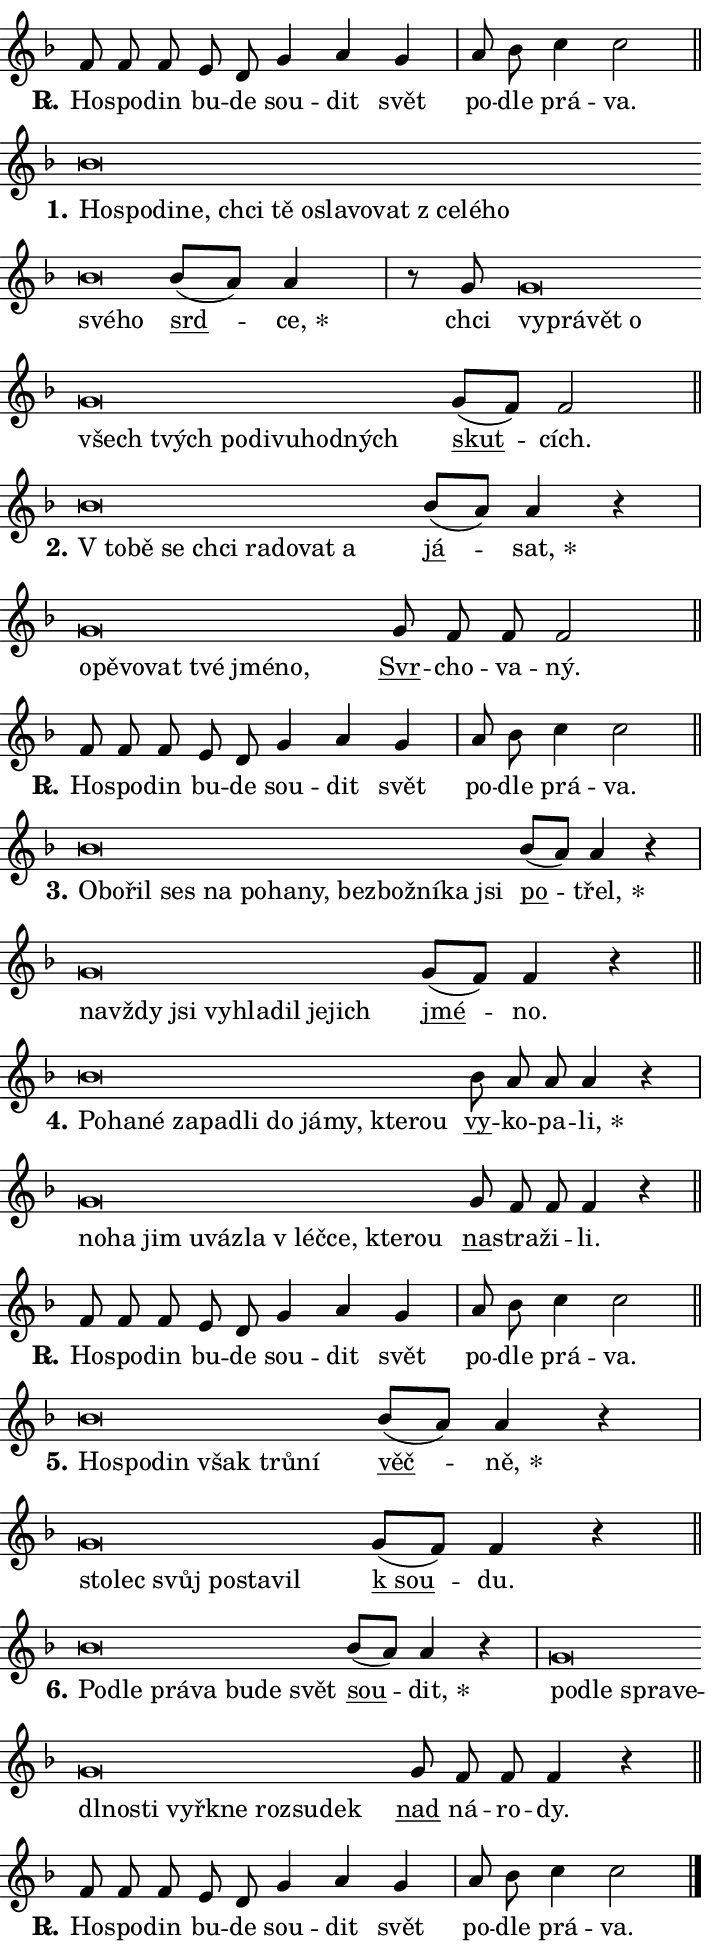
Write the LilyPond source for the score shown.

\version "2.24.0"
\header { tagline = "" }
\paper {
  indent = 0\cm
  top-margin = 0\cm
  right-margin = 0.13\cm % to fit lyric hyphens
  bottom-margin = 0\cm
  left-margin = 0\cm
  paper-width = 12\cm
  page-breaking = #ly:one-page-breaking
  system-system-spacing.basic-distance = #11
  score-system-spacing.basic-distance = #11
  ragged-last = ##f
}


%% Author: Thomas Morley
%% https://lists.gnu.org/archive/html/lilypond-user/2020-05/msg00002.html
#(define (line-position grob)
"Returns position of @var[grob} in current system:
   @code{'start}, if at first time-step
   @code{'end}, if at last time-step
   @code{'middle} otherwise
"
  (let* ((col (ly:item-get-column grob))
         (ln (ly:grob-object col 'left-neighbor))
         (rn (ly:grob-object col 'right-neighbor))
         (col-to-check-left (if (ly:grob? ln) ln col))
         (col-to-check-right (if (ly:grob? rn) rn col))
         (break-dir-left
           (and
             (ly:grob-property col-to-check-left 'non-musical #f)
             (ly:item-break-dir col-to-check-left)))
         (break-dir-right
           (and
             (ly:grob-property col-to-check-right 'non-musical #f)
             (ly:item-break-dir col-to-check-right))))
        (cond ((eqv? 1 break-dir-left) 'start)
              ((eqv? -1 break-dir-right) 'end)
              (else 'middle))))

#(define (tranparent-at-line-position vctor)
  (lambda (grob)
  "Relying on @code{line-position} select the relevant enry from @var{vctor}.
Used to determine transparency,"
    (case (line-position grob)
      ((end) (not (vector-ref vctor 0)))
      ((middle) (not (vector-ref vctor 1)))
      ((start) (not (vector-ref vctor 2))))))

noteHeadBreakVisibility =
#(define-music-function (break-visibility)(vector?)
"Makes @code{NoteHead}s transparent relying on @var{break-visibility}"
#{
  \override NoteHead.transparent =
    #(tranparent-at-line-position break-visibility)
#})

#(define delete-ledgers-for-transparent-note-heads
  (lambda (grob)
    "Reads whether a @code{NoteHead} is transparent.
If so this @code{NoteHead} is removed from @code{'note-heads} from
@var{grob}, which is supposed to be @code{LedgerLineSpanner}.
As a result ledgers are not printed for this @code{NoteHead}"
    (let* ((nhds-array (ly:grob-object grob 'note-heads))
           (nhds-list
             (if (ly:grob-array? nhds-array)
                 (ly:grob-array->list nhds-array)
                 '()))
           ;; Relies on the transparent-property being done before
           ;; Staff.LedgerLineSpanner.after-line-breaking is executed.
           ;; This is fragile ...
           (to-keep
             (remove
               (lambda (nhd)
                 (ly:grob-property nhd 'transparent #f))
               nhds-list)))
      ;; TODO find a better method to iterate over grob-arrays, similiar
      ;; to filter/remove etc for lists
      ;; For now rebuilt from scratch
      (set! (ly:grob-object grob 'note-heads)  '())
      (for-each
        (lambda (nhd)
          (ly:pointer-group-interface::add-grob grob 'note-heads nhd))
        to-keep))))

squashNotes = {
  \override NoteHead.X-extent = #'(-0.2 . 0.2)
  \override NoteHead.Y-extent = #'(-0.75 . 0)
  \override NoteHead.stencil =
    #(lambda (grob)
       (let ((pos (ly:grob-property grob 'staff-position)))
         (begin
           (if (< pos -7) (display "ERROR: Lower brevis then expected\n") (display ""))
           (if (<= pos -6) ly:text-interface::print ly:note-head::print))))
}
unSquashNotes = {
  \revert NoteHead.X-extent
  \revert NoteHead.Y-extent
  \revert NoteHead.stencil
}

hideNotes = \noteHeadBreakVisibility #begin-of-line-visible
unHideNotes = \noteHeadBreakVisibility #all-visible

% work-around for resetting accidentals
% https://lilypond.org/doc/v2.23/Documentation/notation/displaying-rhythms#unmetered-music
cadenzaMeasure = {
  \cadenzaOff
  \partial 1024 s1024
  \cadenzaOn
}

#(define-markup-command (accent layout props text) (markup?)
  "Underline accented syllable"
  (interpret-markup layout props
    #{\markup \override #'(offset . 4.3) \underline { #text }#}))

responsum = \markup \concat {
  "R" \hspace #-1.05 \path #0.1 #'((moveto 0 0.07) (lineto 0.9 0.8)) \hspace #0.05 "."
}

spaceSize = #0.6828661417322834 % exact space size for TeX Gyre Schola

\layout {
  \context {
    \Staff
    \remove "Time_signature_engraver"
    \override LedgerLineSpanner.after-line-breaking = #delete-ledgers-for-transparent-note-heads
  }
  \context {
    \Lyrics {
      \override LyricSpace.minimum-distance = \spaceSize
      \override LyricText.font-name = #"TeX Gyre Schola"
      \override LyricText.font-size = 1
      \override StanzaNumber.font-name = #"TeX Gyre Schola Bold"
      \override StanzaNumber.font-size = 1
    }
  }
  \context {
    \Score 
    \override NoteHead.text =
      #(lambda (grob) 
        (let ((pos (ly:grob-property grob 'staff-position)))
          #{\markup {
            \combine
              \halign #-0.55 \raise #(if (= pos -6) 0 0.5) \override #'(thickness . 2) \draw-line #'(3.2 . 0)
              \musicglyph "noteheads.sM1"
          }#}))
  }
}

% magnetic-lyrics.ily
%
%   written by
%     Jean Abou Samra <jean@abou-samra.fr>
%     Werner Lemberg <wl@gnu.org>
%
%   adapted by
%     Jiri Hon <jiri.hon@gmail.com>
%
% Version 2022-Apr-15

% https://www.mail-archive.com/lilypond-user@gnu.org/msg149350.html

#(define (Left_hyphen_pointer_engraver context)
   "Collect syllable-hyphen-syllable occurrences in lyrics and store
them in properties.  This engraver only looks to the left.  For
example, if the lyrics input is @code{foo -- bar}, it does the
following.

@itemize @bullet
@item
Set the @code{text} property of the @code{LyricHyphen} grob between
@q{foo} and @q{bar} to @code{foo}.

@item
Set the @code{left-hyphen} property of the @code{LyricText} grob with
text @q{foo} to the @code{LyricHyphen} grob between @q{foo} and
@q{bar}.
@end itemize

Use this auxiliary engraver in combination with the
@code{lyric-@/text::@/apply-@/magnetic-@/offset!} hook."
   (let ((hyphen #f)
         (text #f))
     (make-engraver
      (acknowledgers
       ((lyric-syllable-interface engraver grob source-engraver)
        (set! text grob)))
      (end-acknowledgers
       ((lyric-hyphen-interface engraver grob source-engraver)
        ;(when (not (grob::has-interface grob 'lyric-space-interface))
          (set! hyphen grob)));)
      ((stop-translation-timestep engraver)
       (when (and text hyphen)
         (ly:grob-set-object! text 'left-hyphen hyphen))
       (set! text #f)
       (set! hyphen #f)))))

#(define (lyric-text::apply-magnetic-offset! grob)
   "If the space between two syllables is less than the value in
property @code{LyricText@/.details@/.squash-threshold}, move the right
syllable to the left so that it gets concatenated with the left
syllable.

Use this function as a hook for
@code{LyricText@/.after-@/line-@/breaking} if the
@code{Left_@/hyphen_@/pointer_@/engraver} is active."
   (let ((hyphen (ly:grob-object grob 'left-hyphen #f)))
     (when hyphen
       (let ((left-text (ly:spanner-bound hyphen LEFT)))
         (when (grob::has-interface left-text 'lyric-syllable-interface)
           (let* ((common (ly:grob-common-refpoint grob left-text X))
                  (this-x-ext (ly:grob-extent grob common X))
                  (left-x-ext
                   (begin
                     ;; Trigger magnetism for left-text.
                     (ly:grob-property left-text 'after-line-breaking)
                     (ly:grob-extent left-text common X)))
                  ;; `delta` is the gap width between two syllables.
                  (delta (- (interval-start this-x-ext)
                            (interval-end left-x-ext)))
                  (details (ly:grob-property grob 'details))
                  (threshold (assoc-get 'squash-threshold details 0.2)))
             (when (< delta threshold)
               (let* (;; We have to manipulate the input text so that
                      ;; ligatures crossing syllable boundaries are not
                      ;; disabled.  For languages based on the Latin
                      ;; script this is essentially a beautification.
                      ;; However, for non-Western scripts it can be a
                      ;; necessity.
                      (lt (ly:grob-property left-text 'text))
                      (rt (ly:grob-property grob 'text))
                      (is-space (grob::has-interface hyphen 'lyric-space-interface))
                      (space (if is-space " " ""))
                      (extra-delta (if is-space spaceSize 0))
                      ;; Append new syllable.
                      (ltrt-space (if (and (string? lt) (string? rt))
                                (string-append lt space rt)
                                (make-concat-markup (list lt space rt))))
                      ;; Right-align `ltrt` to the right side.
                      (ltrt-space-markup (grob-interpret-markup
                               grob
                               (make-translate-markup
                                (cons (interval-length this-x-ext) 0)
                                (make-right-align-markup ltrt-space)))))
                 (begin
                   ;; Don't print `left-text`.
                   (ly:grob-set-property! left-text 'stencil #f)
                   ;; Set text and stencil (which holds all collected
                   ;; syllables so far) and shift it to the left.
                   (ly:grob-set-property! grob 'text ltrt-space)
                   (ly:grob-set-property! grob 'stencil ltrt-space-markup)
                   (ly:grob-translate-axis! grob (- (- delta extra-delta)) X))))))))))


#(define (lyric-hyphen::displace-bounds-first grob)
   ;; Make very sure this callback isn't triggered too early.
   (let ((left (ly:spanner-bound grob LEFT))
         (right (ly:spanner-bound grob RIGHT)))
     (ly:grob-property left 'after-line-breaking)
     (ly:grob-property right 'after-line-breaking)
     (ly:lyric-hyphen::print grob)))

squashThreshold = #0.4

\layout {
  \context {
    \Lyrics
    \consists #Left_hyphen_pointer_engraver
    \override LyricText.after-line-breaking =
      #lyric-text::apply-magnetic-offset!
    \override LyricHyphen.stencil = #lyric-hyphen::displace-bounds-first
    \override LyricText.details.squash-threshold = \squashThreshold
    \override LyricHyphen.minimum-distance = 0
    \override LyricHyphen.minimum-length = \squashThreshold
  }
}

squashText = \override LyricText.details.squash-threshold = 9999
unSquashText = \override LyricText.details.squash-threshold = \squashThreshold

leftText = \override LyricText.self-alignment-X = #LEFT
unLeftText = \revert LyricText.self-alignment-X

starOffset = #(lambda (grob) 
                (let ((x_offset (ly:self-alignment-interface::aligned-on-x-parent grob)))
                  (if (= x_offset 0) 0 (+ x_offset 1.2))))

star = #(define-music-function (syllable)(string?)
"Append star separator at the end of a syllable"
#{
  \once \override LyricText.X-offset = #starOffset
  \lyricmode { \markup {
    #syllable
    \override #'((font-name . "TeX Gyre Schola Bold")) \hspace #0.2 \lower #0.65 \larger "*"
  } }
#})

starAccent = #(define-music-function (syllable)(string?)
"Append star separator at the end of a syllable and make accent"
#{
  \once \override LyricText.X-offset = #starOffset
  \lyricmode { \markup {
    \accent #syllable
    \override #'((font-name . "TeX Gyre Schola Bold")) \hspace #0.2 \lower #0.65 \larger "*"
  } }
#})

breath = #(define-music-function (syllable)(string?)
"Append breathing indicator at the end of a syllable"
#{
  \lyricmode { \markup { #syllable "+" } }
#})

optionalBreath = #(define-music-function (syllable)(string?)
"Append optional breathing indicator at the end of a syllable"
#{
  \lyricmode { \markup { #syllable "(+)" } }
#})


\score {
    <<
        \new Voice = "melody" { \cadenzaOn \key f \major \relative { f'8 f f e d \bar "" g4 a \bar "" g \cadenzaMeasure \bar "|" a8 bes c4 c2 \cadenzaMeasure \bar "||" \break } }
        \new Lyrics \lyricsto "melody" { \lyricmode { \set stanza = \responsum
Ho -- spo -- din bu -- de sou -- dit svět po -- dle prá -- va. } }
    >>
    \layout {}
}

\score {
    <<
        \new Voice = "melody" { \cadenzaOn \key f \major \relative { \squashNotes bes'\breve*1/16 \hideNotes \breve*1/16 \bar "" \breve*1/16 \bar "" \breve*1/16 \bar "" \breve*1/16 \bar "" \breve*1/16 \bar "" \breve*1/16 \bar "" \breve*1/16 \bar "" \breve*1/16 \bar "" \breve*1/16 \bar "" \breve*1/16 \bar "" \breve*1/16 \bar "" \breve*1/16 \bar "" \breve*1/16 \breve*1/16 \bar "" \unHideNotes \unSquashNotes \bar "" bes8[( a)] a4 \cadenzaMeasure \bar "|" r8 g8 \squashNotes g\breve*1/16 \hideNotes \breve*1/16 \bar "" \breve*1/16 \bar "" \breve*1/16 \bar "" \breve*1/16 \bar "" \breve*1/16 \bar "" \breve*1/16 \bar "" \breve*1/16 \bar "" \breve*1/16 \bar "" \breve*1/16 \breve*1/16 \bar "" \unHideNotes \unSquashNotes \bar "" g8[( f)] f2 \cadenzaMeasure \bar "||" \break } }
        \new Lyrics \lyricsto "melody" { \lyricmode { \set stanza = "1."
\leftText Ho -- \squashText spo -- di -- ne, chci tě o -- sla -- vo -- vat "z ce" -- lé -- ho své -- ho \unLeftText \unSquashText \markup \accent srd -- \star ce, chci \leftText vy -- \squashText prá -- vět o všech tvých po -- di -- vu -- hod -- ných \unLeftText \unSquashText \markup \accent skut -- cích. } }
    >>
    \layout {}
}

\score {
    <<
        \new Voice = "melody" { \cadenzaOn \key f \major \relative { \squashNotes bes'\breve*1/16 \hideNotes \breve*1/16 \bar "" \breve*1/16 \bar "" \breve*1/16 \bar "" \breve*1/16 \bar "" \breve*1/16 \bar "" \breve*1/16 \breve*1/16 \bar "" \unHideNotes \unSquashNotes \bar "" bes8[( a)] a4 r \cadenzaMeasure \bar "|" \squashNotes g\breve*1/16 \hideNotes \breve*1/16 \bar "" \breve*1/16 \bar "" \breve*1/16 \bar "" \breve*1/16 \bar "" \breve*1/16 \breve*1/16 \bar "" \unHideNotes \unSquashNotes \bar "" g8 f f f2 \cadenzaMeasure \bar "||" \break } }
        \new Lyrics \lyricsto "melody" { \lyricmode { \set stanza = "2."
\leftText "V to" -- \squashText bě se chci ra -- do -- vat a \unLeftText \unSquashText \markup \accent já -- \star sat, \leftText o -- \squashText pě -- vo -- vat tvé jmé -- no, \unLeftText \unSquashText \markup \accent Svr -- cho -- va -- ný. } }
    >>
    \layout {}
}

\score {
    <<
        \new Voice = "melody" { \cadenzaOn \key f \major \relative { f'8 f f e d \bar "" g4 a \bar "" g \cadenzaMeasure \bar "|" a8 bes c4 c2 \cadenzaMeasure \bar "||" \break } }
        \new Lyrics \lyricsto "melody" { \lyricmode { \set stanza = \responsum
Ho -- spo -- din bu -- de sou -- dit svět po -- dle prá -- va. } }
    >>
    \layout {}
}

\score {
    <<
        \new Voice = "melody" { \cadenzaOn \key f \major \relative { \squashNotes bes'\breve*1/16 \hideNotes \breve*1/16 \bar "" \breve*1/16 \bar "" \breve*1/16 \bar "" \breve*1/16 \bar "" \breve*1/16 \bar "" \breve*1/16 \bar "" \breve*1/16 \bar "" \breve*1/16 \bar "" \breve*1/16 \bar "" \breve*1/16 \bar "" \breve*1/16 \breve*1/16 \bar "" \unHideNotes \unSquashNotes \bar "" bes8[( a)] a4 r \cadenzaMeasure \bar "|" \squashNotes g\breve*1/16 \hideNotes \breve*1/16 \bar "" \breve*1/16 \bar "" \breve*1/16 \bar "" \breve*1/16 \bar "" \breve*1/16 \bar "" \breve*1/16 \breve*1/16 \bar "" \unHideNotes \unSquashNotes \bar "" g8[( f)] f4 r \cadenzaMeasure \bar "||" \break } }
        \new Lyrics \lyricsto "melody" { \lyricmode { \set stanza = "3."
\leftText O -- \squashText bo -- řil ses na po -- ha -- ny, bez -- bož -- ní -- ka jsi \unLeftText \unSquashText \markup \accent po -- \star třel, \leftText na -- \squashText vždy jsi vy -- hla -- dil je -- jich \unLeftText \unSquashText \markup \accent jmé -- no. } }
    >>
    \layout {}
}

\score {
    <<
        \new Voice = "melody" { \cadenzaOn \key f \major \relative { \squashNotes bes'\breve*1/16 \hideNotes \breve*1/16 \bar "" \breve*1/16 \bar "" \breve*1/16 \bar "" \breve*1/16 \bar "" \breve*1/16 \bar "" \breve*1/16 \bar "" \breve*1/16 \bar "" \breve*1/16 \bar "" \breve*1/16 \breve*1/16 \bar "" \unHideNotes \unSquashNotes \bar "" bes8 a a a4 r \cadenzaMeasure \bar "|" \squashNotes g\breve*1/16 \hideNotes \breve*1/16 \bar "" \breve*1/16 \bar "" \breve*1/16 \bar "" \breve*1/16 \bar "" \breve*1/16 \bar "" \breve*1/16 \bar "" \breve*1/16 \bar "" \breve*1/16 \breve*1/16 \bar "" \unHideNotes \unSquashNotes \bar "" g8 f f f4 r \cadenzaMeasure \bar "||" \break } }
        \new Lyrics \lyricsto "melody" { \lyricmode { \set stanza = "4."
\leftText Po -- \squashText ha -- né za -- pa -- dli do já -- my, kte -- rou \unLeftText \unSquashText \markup \accent vy -- ko -- pa -- \star li, \leftText no -- \squashText ha jim u -- váz -- la "v léč" -- ce, kte -- rou \unLeftText \unSquashText \markup \accent na -- stra -- ži -- li. } }
    >>
    \layout {}
}

\score {
    <<
        \new Voice = "melody" { \cadenzaOn \key f \major \relative { f'8 f f e d \bar "" g4 a \bar "" g \cadenzaMeasure \bar "|" a8 bes c4 c2 \cadenzaMeasure \bar "||" \break } }
        \new Lyrics \lyricsto "melody" { \lyricmode { \set stanza = \responsum
Ho -- spo -- din bu -- de sou -- dit svět po -- dle prá -- va. } }
    >>
    \layout {}
}

\score {
    <<
        \new Voice = "melody" { \cadenzaOn \key f \major \relative { \squashNotes bes'\breve*1/16 \hideNotes \breve*1/16 \bar "" \breve*1/16 \bar "" \breve*1/16 \bar "" \breve*1/16 \breve*1/16 \bar "" \unHideNotes \unSquashNotes \bar "" bes8[( a)] a4 r \cadenzaMeasure \bar "|" \squashNotes g\breve*1/16 \hideNotes \breve*1/16 \bar "" \breve*1/16 \bar "" \breve*1/16 \bar "" \breve*1/16 \breve*1/16 \bar "" \unHideNotes \unSquashNotes \bar "" g8[( f)] f4 r \cadenzaMeasure \bar "||" \break } }
        \new Lyrics \lyricsto "melody" { \lyricmode { \set stanza = "5."
\leftText Ho -- \squashText spo -- din však trů -- ní \unLeftText \unSquashText \markup \accent věč -- \star ně, \leftText sto -- \squashText lec svůj po -- sta -- vil \unLeftText \unSquashText \markup \accent "k sou" -- du. } }
    >>
    \layout {}
}

\score {
    <<
        \new Voice = "melody" { \cadenzaOn \key f \major \relative { \squashNotes bes'\breve*1/16 \hideNotes \breve*1/16 \bar "" \breve*1/16 \bar "" \breve*1/16 \bar "" \breve*1/16 \bar "" \breve*1/16 \breve*1/16 \bar "" \unHideNotes \unSquashNotes \bar "" bes8[( a)] a4 r \cadenzaMeasure \bar "|" \squashNotes g\breve*1/16 \hideNotes \breve*1/16 \bar "" \breve*1/16 \bar "" \breve*1/16 \bar "" \breve*1/16 \bar "" \breve*1/16 \bar "" \breve*1/16 \bar "" \breve*1/16 \bar "" \breve*1/16 \bar "" \breve*1/16 \bar "" \breve*1/16 \breve*1/16 \bar "" \unHideNotes \unSquashNotes \bar "" g8 f f f4 r \cadenzaMeasure \bar "||" \break } }
        \new Lyrics \lyricsto "melody" { \lyricmode { \set stanza = "6."
\leftText Po -- \squashText dle prá -- va bu -- de svět \unLeftText \unSquashText \markup \accent sou -- \star dit, \leftText po -- \squashText dle spra -- ve -- dl -- no -- sti vy -- řkne roz -- su -- dek \unLeftText \unSquashText \markup \accent nad ná -- ro -- dy. } }
    >>
    \layout {}
}

\score {
    <<
        \new Voice = "melody" { \cadenzaOn \key f \major \relative { f'8 f f e d \bar "" g4 a \bar "" g \cadenzaMeasure \bar "|" a8 bes c4 c2 \cadenzaMeasure \bar "||" \break } \bar "|." }
        \new Lyrics \lyricsto "melody" { \lyricmode { \set stanza = \responsum
Ho -- spo -- din bu -- de sou -- dit svět po -- dle prá -- va. } }
    >>
    \layout {}
}
